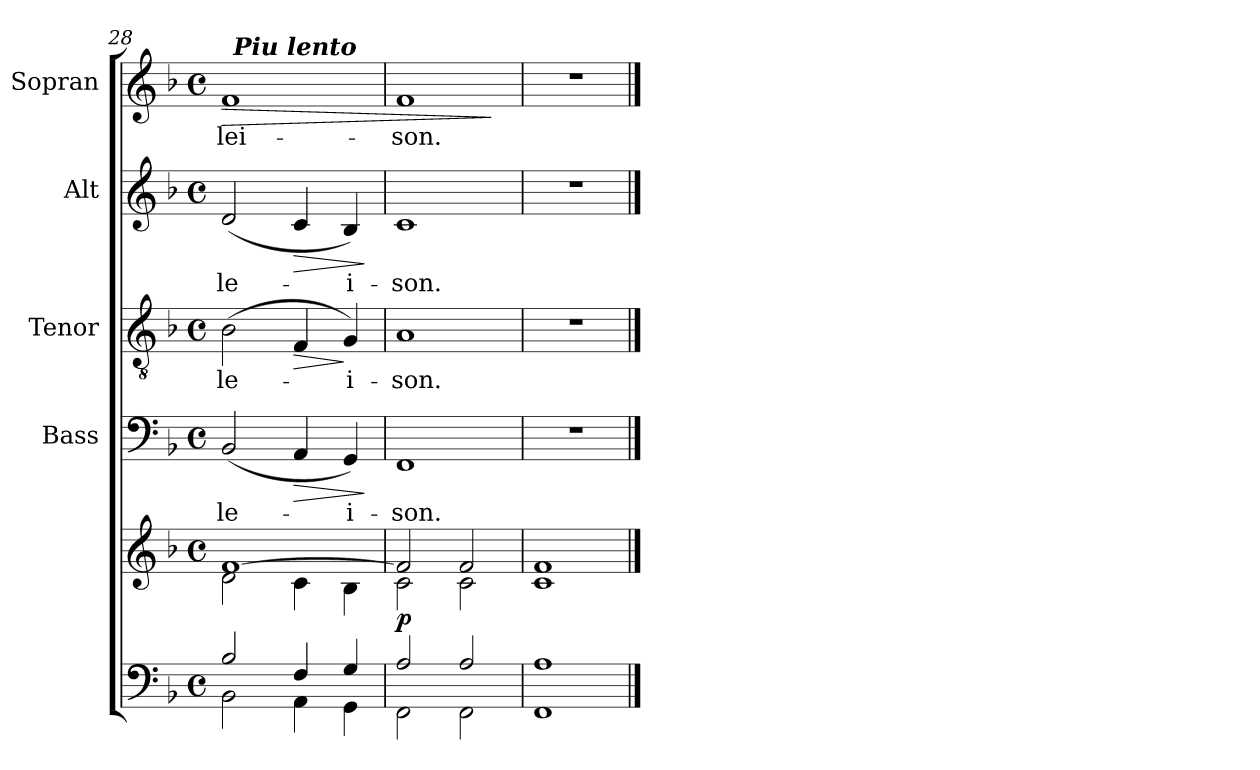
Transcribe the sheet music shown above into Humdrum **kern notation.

**kern	**kern	**dynam	**kern	**text	**dynam	**kern	**text	**dynam	**kern	**text	**dynam	**kern	**text	**dynam
*part5	*part5	*part5	*part4	*part4	*part4	*part3	*part3	*part3	*part2	*part2	*part2	*part1	*part1	*part1
*staff6	*staff5	*staff5/6	*staff4	*staff4	*staff4	*staff3	*staff3	*staff3	*staff2	*staff2	*staff2	*staff1	*staff1	*staff1
*	*	*	*I"Bass	*	*	*I"Tenor	*	*	*I"Alt	*	*	*I"Sopran	*	*
*	*	*	*I'B.	*	*	*I'T.	*	*	*I'A.	*	*	*I'S.	*	*
*clefF4	*clefG2	*	*clefF4	*	*	*clefGv2	*	*	*clefG2	*	*	*clefG2	*	*
*k[b-]	*k[b-]	*	*k[b-]	*	*	*k[b-]	*	*	*k[b-]	*	*	*k[b-]	*	*
*F:	*F:	*	*F:	*	*	*F:	*	*	*F:	*	*	*F:	*	*
*M4/4	*M4/4	*	*M4/4	*	*	*M4/4	*	*	*M4/4	*	*	*M4/4	*	*
*met(c)	*met(c)	*	*met(c)	*	*	*met(c)	*	*	*met(c)	*	*	*met(c)	*	*
=28	=28	=28	=28	=28	=28	=28	=28	=28	=28	=28	=28	=28	=28	=28
*^	*^	*	*	*	*	*	*	*	*	*	*	*	*	*
!	!	!	!	!	!	!LO:LY:b	!	!	!LO:LY:b	!	!	!LO:LY:b	!	!	!LO:LY:b	!LO:HP:b
*	*	*	*	*	*	*	*	*	*	*	*	*	*	*^	*	*
2B-/	2BB-\	[>1f	2d\	.	(<2BB-/	-le-	.	(>2B-\	-le-	.	(<2d/	-le-	.	1f	32ryy	-lei-	>
!	!	!	!	!	!	!	!	!	!	!	!	!	!	!	!LO:TX:a:Bi:t=Piu lento	!	!
.	.	.	.	.	.	.	.	.	.	.	.	.	.	.	2ryy	.	.
!	!	!	!	!	!	!	!LO:HP:b	!	!	!LO:HP:b	!	!	!LO:HP:b	!	!	!	!
4F/	4AA\	.	4c\	.	4AA/	.	>	4F/	.	>	4c/	.	>	.	.	.	.
.	.	.	.	.	.	.	.	.	.	.	.	.	.	.	4...ryy	.	.
!	!	!	!	!	!	!LO:LY:b	!	!	!LO:LY:b	!	!	!LO:LY:b	!	!	!	!	!
4G/	4GG\	.	4B-\	.	4GG/)	-i-	.	4G/)	-i-	]	4B-/)	-i-	.	.	.	.	.
*v	*v	*	*	*	*	*	*	*	*	*	*	*	*	*	*	*	*
*	*v	*v	*	*	*	*	*	*	*	*	*	*	*	*	*	*
.	.	.	.	.	]	.	.	.	.	.	]	.	.	.	.
=29	=29	=29	=29	=29	=29	=29	=29	=29	=29	=29	=29	=29	=29	=29	=29
*^	*^	*	*	*	*	*	*	*	*	*	*	*	*	*	*
!	!	!	!	!LO:DY:b	!	!LO:LY:b	!	!	!LO:LY:b	!	!	!LO:LY:b	!	!	!	!LO:LY:b	!
*	*	*	*	*	*	*	*	*	*	*	*	*	*	*v	*v	*	*
2A/	2FF\	2f/]	2c\	p	1FF	-son.	.	1A	-son.	.	1c	-son.	.	1f	-son.	.
2A/	2FF\	2f/	2c\	.	.	.	.	.	.	.	.	.	.	.	.	.
*v	*v	*	*	*	*	*	*	*	*	*	*	*	*	*	*	*
*	*v	*v	*	*	*	*	*	*	*	*	*	*	*	*	*
.	.	.	.	.	.	.	.	.	.	.	.	.	.	]
=30	=30	=30	=30	=30	=30	=30	=30	=30	=30	=30	=30	=30	=30	=30
*^	*^	*	*	*	*	*	*	*	*	*	*	*	*	*
1A	1FF	1f	1c	.	1r	.	.	1r	.	.	1r	.	.	1r	.	.
*v	*v	*	*	*	*	*	*	*	*	*	*	*	*	*	*	*
*	*v	*v	*	*	*	*	*	*	*	*	*	*	*	*	*
==	==	==	==	==	==	==	==	==	==	==	==	==	==	==
*-	*-	*-	*-	*-	*-	*-	*-	*-	*-	*-	*-	*-	*-	*-
